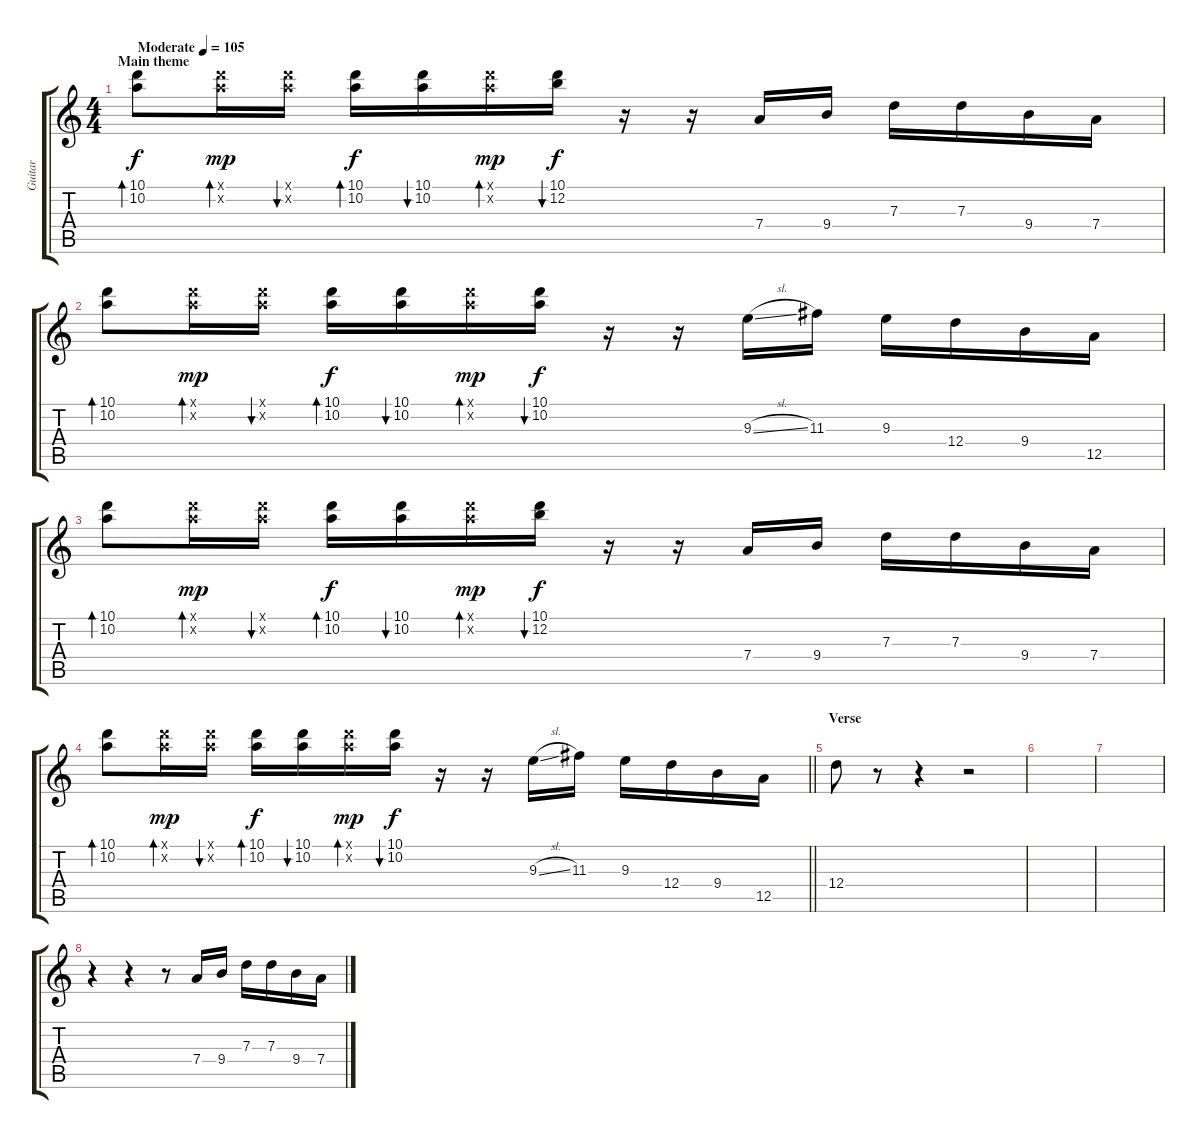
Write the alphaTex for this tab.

\track ("Guitar" "Guitar") {solo instrument acousticguitarsteel}
\staff {score tabs}
\tuning (E4 B3 G3 D3 A2 E2) {hide}
\ts (4 4)
\section ("" "Main theme")
\tempo (105 "Moderate")
\clef g2
\ks c
(10.1 10.2).8{bd 30 dy f volume 15 instrument acousticguitarsteel} (10.1{x} 10.2{x}).16{bd 30 dy mp} (10.1{x} 10.2{x}).16{bu 30} (10.1 10.2).16{bd 30 dy f} (10.1 10.2).16{bu 30} (10.1{x} 10.2{x}).16{bd 30 dy mp} (10.1 12.2).16{bu 30 dy f} r.16 r.16 7.4.16 9.4.16 7.3.16 7.3.16 9.4.16 7.4.16 |
(10.1 10.2).8{bd 30} (10.1{x} 10.2{x}).16{bd 30 dy mp} (10.1{x} 10.2{x}).16{bu 30} (10.1 10.2).16{bd 30 dy f} (10.1 10.2).16{bu 30} (10.1{x} 10.2{x}).16{bd 30 dy mp} (10.1 10.2).16{bu 30 dy f} r.16 r.16 9.3{sl}.16 11.3.16 9.3.16 12.4.16 9.4.16 12.5.16 |
(10.1 10.2).8{bd 30} (10.1{x} 10.2{x}).16{bd 30 dy mp} (10.1{x} 10.2{x}).16{bu 30} (10.1 10.2).16{bd 30 dy f} (10.1 10.2).16{bu 30} (10.1{x} 10.2{x}).16{bd 30 dy mp} (10.1 12.2).16{bu 30 dy f} r.16 r.16 7.4.16 9.4.16 7.3.16 7.3.16 9.4.16 7.4.16 |
\barLineRight lightlight
(10.1 10.2).8{bd 30} (10.1{x} 10.2{x}).16{bd 30 dy mp} (10.1{x} 10.2{x}).16{bu 30} (10.1 10.2).16{bd 30 dy f} (10.1 10.2).16{bu 30} (10.1{x} 10.2{x}).16{bd 30 dy mp} (10.1 10.2).16{bu 30 dy f} r.16 r.16 9.3{sl}.16 11.3.16 9.3.16 12.4.16 9.4.16 12.5.16 |
\section ("" "Verse")
12.4.8 r.8 r.4 r.2 |
|
|
r.4 r.4 r.8 7.4.16{volume 14} 9.4.16 7.3.16 7.3.16 9.4.16 7.4.16
